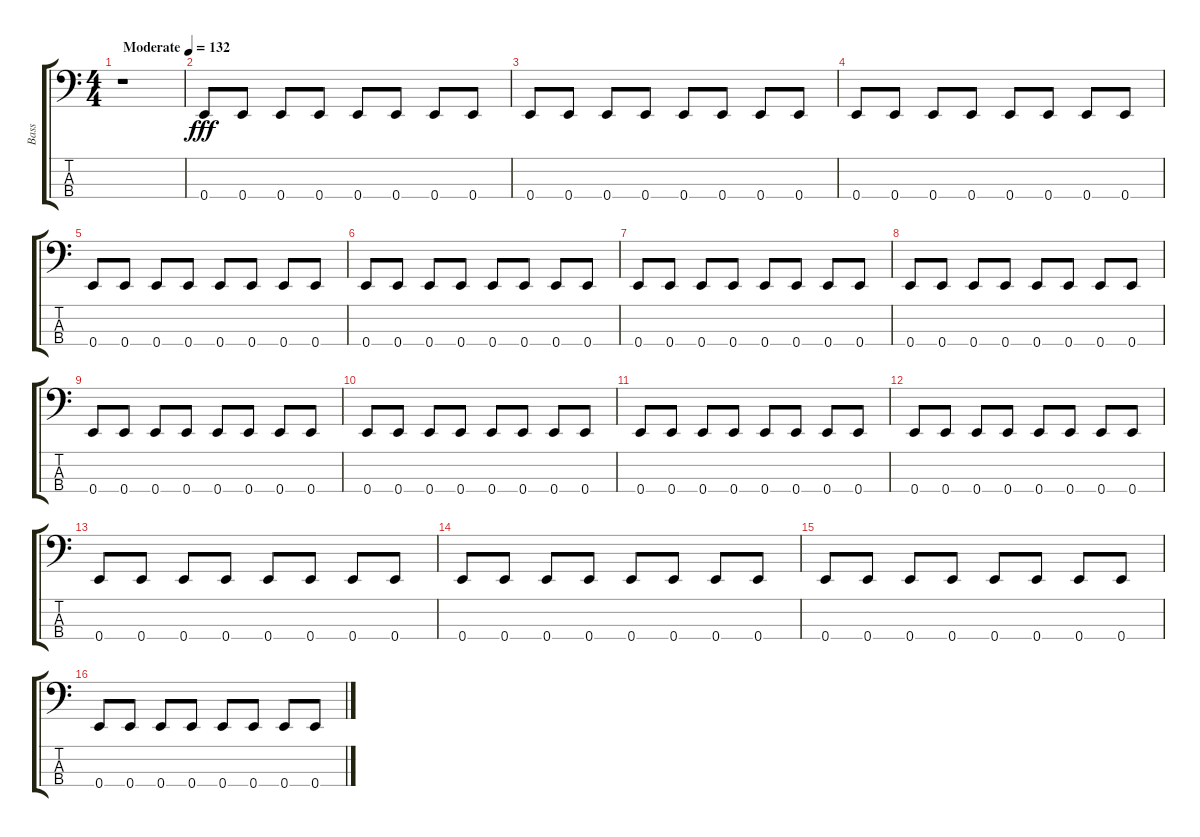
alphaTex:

\track ("Bass" "Bass") {instrument electricbasspick}
\staff {score tabs}
\tuning (G2 D2 A1 E1) {hide}
\ts (4 4)
\tempo (132 "Moderate")
\clef f4
\ks c
r.1{dy fff instrument electricbasspick} |
0.4.8 0.4.8 0.4.8 0.4.8 0.4.8 0.4.8 0.4.8 0.4.8 |
0.4.8 0.4.8 0.4.8 0.4.8 0.4.8 0.4.8 0.4.8 0.4.8 |
0.4.8 0.4.8 0.4.8 0.4.8 0.4.8 0.4.8 0.4.8 0.4.8 |
0.4.8 0.4.8 0.4.8 0.4.8 0.4.8 0.4.8 0.4.8 0.4.8 |
0.4.8 0.4.8 0.4.8 0.4.8 0.4.8 0.4.8 0.4.8 0.4.8 |
0.4.8 0.4.8 0.4.8 0.4.8 0.4.8 0.4.8 0.4.8 0.4.8 |
0.4.8 0.4.8 0.4.8 0.4.8 0.4.8 0.4.8 0.4.8 0.4.8 |
0.4.8 0.4.8 0.4.8 0.4.8 0.4.8 0.4.8 0.4.8 0.4.8 |
0.4.8 0.4.8 0.4.8 0.4.8 0.4.8 0.4.8 0.4.8 0.4.8 |
0.4.8 0.4.8 0.4.8 0.4.8 0.4.8 0.4.8 0.4.8 0.4.8 |
0.4.8 0.4.8 0.4.8 0.4.8 0.4.8 0.4.8 0.4.8 0.4.8 |
0.4.8 0.4.8 0.4.8 0.4.8 0.4.8 0.4.8 0.4.8 0.4.8 |
0.4.8 0.4.8 0.4.8 0.4.8 0.4.8 0.4.8 0.4.8 0.4.8 |
0.4.8 0.4.8 0.4.8 0.4.8 0.4.8 0.4.8 0.4.8 0.4.8 |
0.4.8 0.4.8 0.4.8 0.4.8 0.4.8 0.4.8 0.4.8 0.4.8
